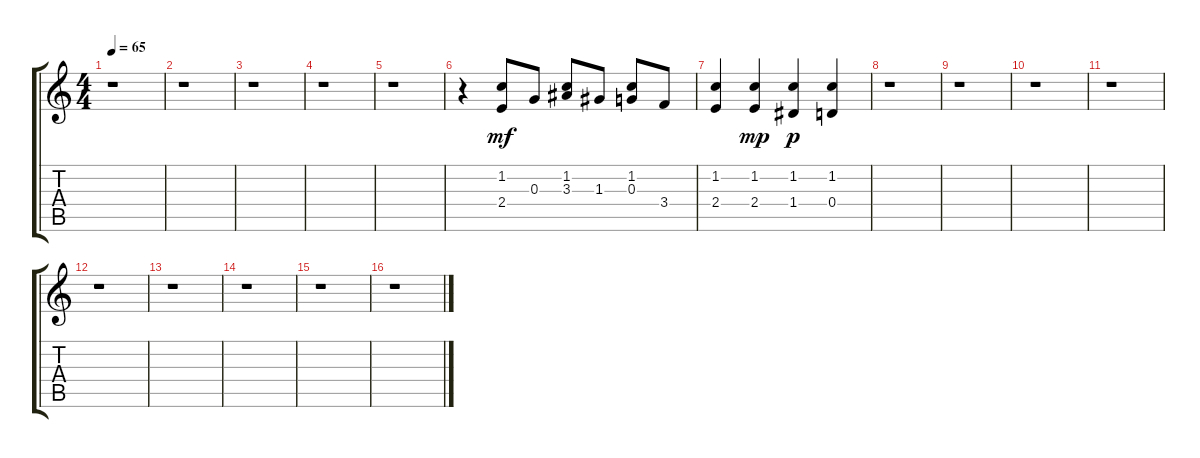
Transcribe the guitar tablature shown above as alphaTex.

\track "" {instrument acousticguitarsteel}
\staff {score tabs}
\tuning (E4 B3 G3 D3 A2 E2) {hide}
\ts (4 4)
\tempo 65
\clef g2
\ks c
r.1{dy mf} |
r.1 |
r.1 |
r.1 |
r.1 |
r.4 (1.2 2.4).8 0.3.8 (1.2 3.3).8 1.3.8 (1.2 0.3).8 3.4.8 |
(1.2 2.4).4 (1.2 2.4).4{dy mp} (1.2 1.4).4{dy p} (1.2 0.4).4 |
r.1 |
r.1 |
r.1 |
r.1 |
r.1 |
r.1 |
r.1 |
r.1 |
r.1
